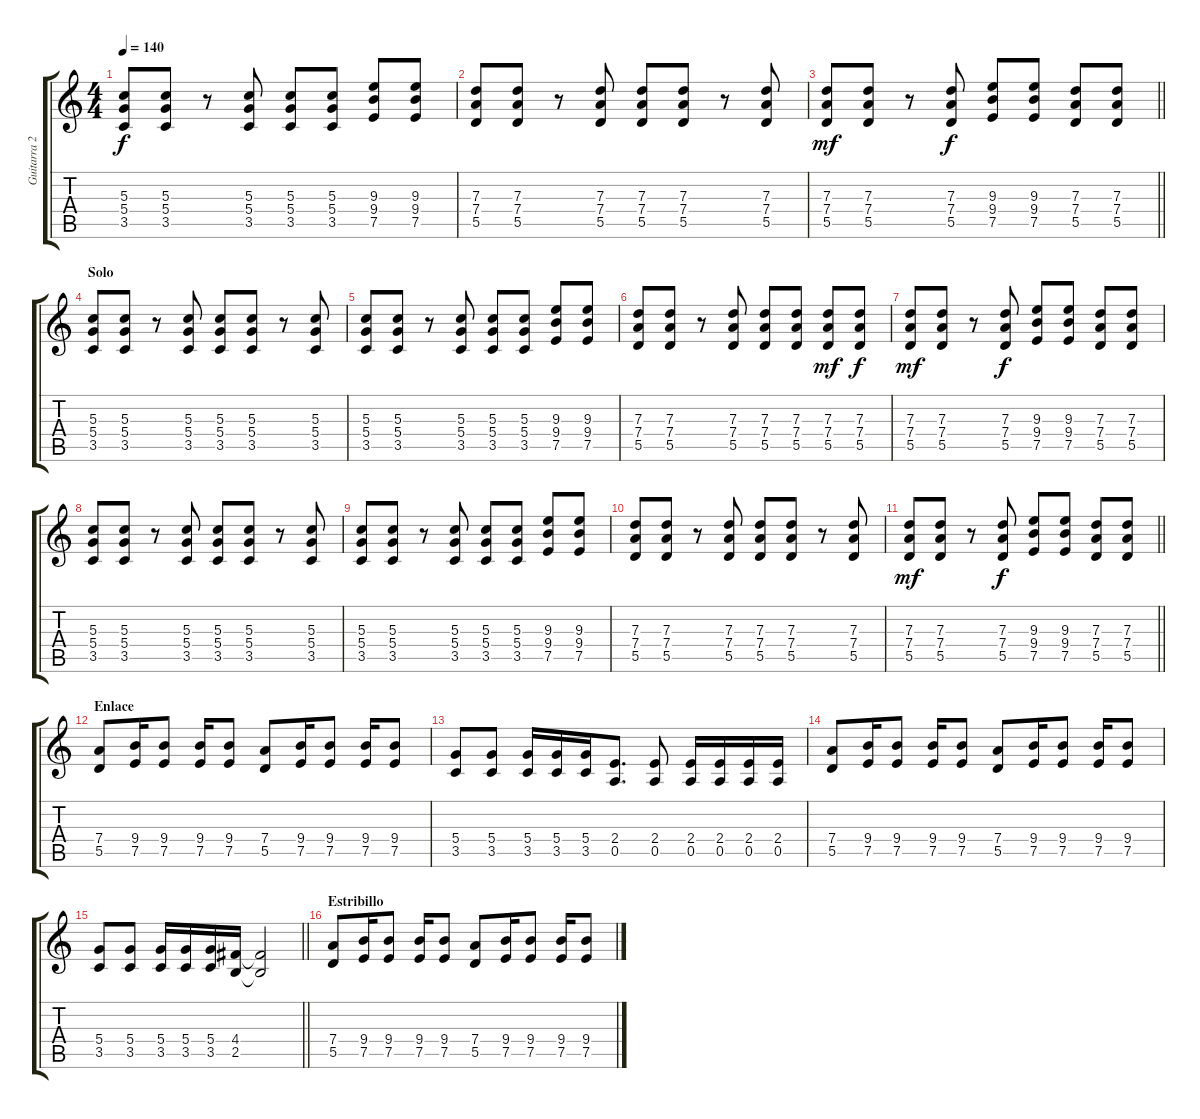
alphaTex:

\track ("Guitarra 2" "Guitarra 2") {instrument distortionguitar}
\staff {score tabs}
\tuning (E4 B3 G3 D3 A2 E2) {hide}
\ts (4 4)
\tempo 140
\clef g2
\ks c
(5.3 5.4 3.5).8{dy f} (5.3 5.4 3.5).8 r.8 (5.3 5.4 3.5).8 (5.3 5.4 3.5).8 (5.3 5.4 3.5).8 (9.3 9.4 7.5).8 (9.3 9.4 7.5).8 |
(7.3 7.4 5.5).8 (7.3 7.4 5.5).8 r.8 (7.3 7.4 5.5).8 (7.3 7.4 5.5).8 (7.3 7.4 5.5).8 r.8 (7.3 7.4 5.5).8 |
\barLineRight lightlight
(7.3 7.4 5.5).8{dy mf} (7.3 7.4 5.5).8 r.8 (7.3 7.4 5.5).8{dy f} (9.3 9.4 7.5).8 (9.3 9.4 7.5).8 (7.3 7.4 5.5).8 (7.3 7.4 5.5).8 |
\section ("" "Solo")
(5.3 5.4 3.5).8 (5.3 5.4 3.5).8 r.8 (5.3 5.4 3.5).8 (5.3 5.4 3.5).8 (5.3 5.4 3.5).8 r.8 (5.3 5.4 3.5).8 |
(5.3 5.4 3.5).8 (5.3 5.4 3.5).8 r.8 (5.3 5.4 3.5).8 (5.3 5.4 3.5).8 (5.3 5.4 3.5).8 (9.3 9.4 7.5).8 (9.3 9.4 7.5).8 |
(7.3 7.4 5.5).8 (7.3 7.4 5.5).8 r.8 (7.3 7.4 5.5).8 (7.3 7.4 5.5).8 (7.3 7.4 5.5).8 (7.3 7.4 5.5).8{dy mf} (7.3 7.4 5.5).8{dy f} |
(7.3 7.4 5.5).8{dy mf} (7.3 7.4 5.5).8 r.8 (7.3 7.4 5.5).8{dy f} (9.3 9.4 7.5).8 (9.3 9.4 7.5).8 (7.3 7.4 5.5).8 (7.3 7.4 5.5).8 |
(5.3 5.4 3.5).8 (5.3 5.4 3.5).8 r.8 (5.3 5.4 3.5).8 (5.3 5.4 3.5).8 (5.3 5.4 3.5).8 r.8 (5.3 5.4 3.5).8 |
(5.3 5.4 3.5).8 (5.3 5.4 3.5).8 r.8 (5.3 5.4 3.5).8 (5.3 5.4 3.5).8 (5.3 5.4 3.5).8 (9.3 9.4 7.5).8 (9.3 9.4 7.5).8 |
(7.3 7.4 5.5).8 (7.3 7.4 5.5).8 r.8 (7.3 7.4 5.5).8 (7.3 7.4 5.5).8 (7.3 7.4 5.5).8 r.8 (7.3 7.4 5.5).8 |
\barLineRight lightlight
(7.3 7.4 5.5).8{dy mf} (7.3 7.4 5.5).8 r.8 (7.3 7.4 5.5).8{dy f} (9.3 9.4 7.5).8 (9.3 9.4 7.5).8 (7.3 7.4 5.5).8 (7.3 7.4 5.5).8 |
\section ("" "Enlace")
(7.4 5.5).8 (9.4 7.5).16 (9.4 7.5).8 (9.4 7.5).16 (9.4 7.5).8 (7.4 5.5).8 (9.4 7.5).16 (9.4 7.5).8 (9.4 7.5).16 (9.4 7.5).8 |
(5.4 3.5).8 (5.4 3.5).8 (5.4 3.5).16 (5.4 3.5).16 (5.4 3.5).16 (2.4 0.5).8{d} (2.4 0.5).8 (2.4 0.5).16 (2.4 0.5).16 (2.4 0.5).16 (2.4 0.5).16 |
(7.4 5.5).8 (9.4 7.5).16 (9.4 7.5).8 (9.4 7.5).16 (9.4 7.5).8 (7.4 5.5).8 (9.4 7.5).16 (9.4 7.5).8 (9.4 7.5).16 (9.4 7.5).8 |
\barLineRight lightlight
(5.4 3.5).8 (5.4 3.5).8 (5.4 3.5).16 (5.4 3.5).16 (5.4 3.5).16 (4.4 2.5).16 (4.4{t} 2.5{t}).2 |
\section ("" "Estribillo")
(7.4 5.5).8 (9.4 7.5).16 (9.4 7.5).8 (9.4 7.5).16 (9.4 7.5).8 (7.4 5.5).8 (9.4 7.5).16 (9.4 7.5).8 (9.4 7.5).16 (9.4 7.5).8
